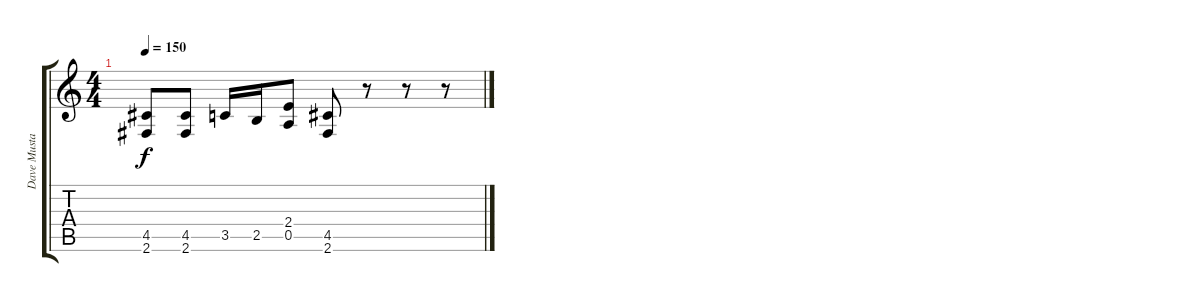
\track ("Dave Mustaine" "Dave Musta") {instrument distortionguitar}
\staff {score tabs}
\tuning (E4 B3 G3 D3 A2 E2) {hide}
\ts (4 4)
\tempo 150
\clef g2
\ks c
(4.5 2.6).8{dy f} (4.5 2.6).8 3.5.16 2.5.16 (2.4 0.5).8 (4.5 2.6).8 r.8 r.8 r.8
